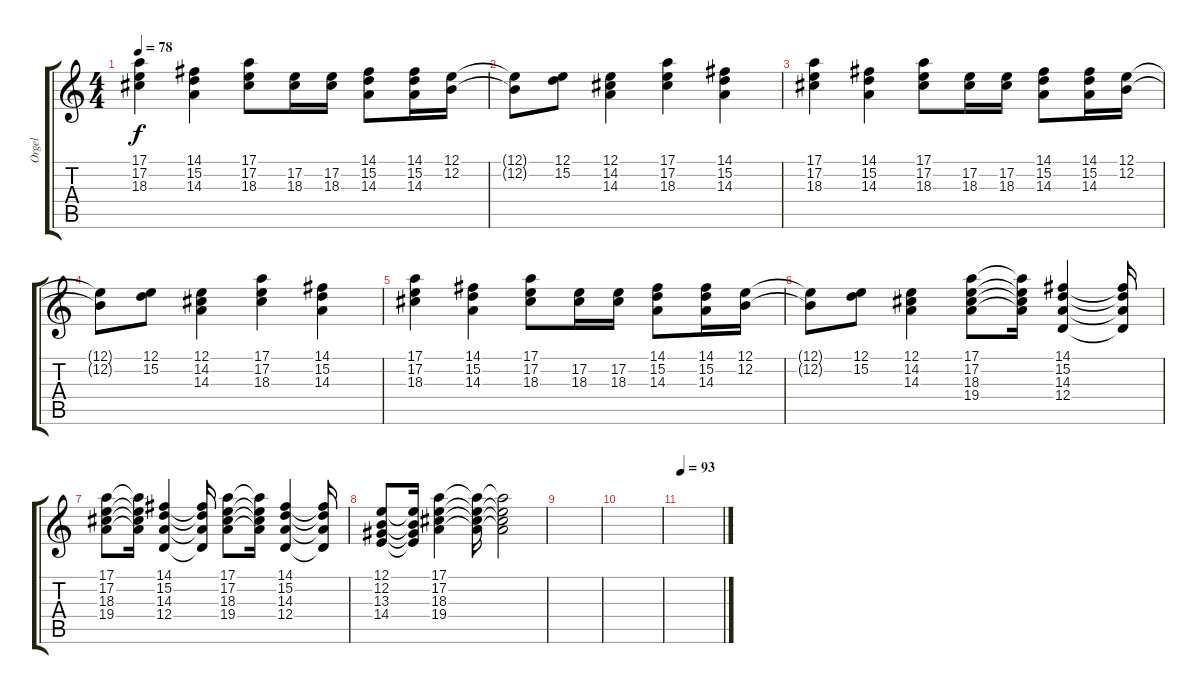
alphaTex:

\track ("Orgel" "Orgel") {instrument drawbarorgan}
\staff {score tabs}
\tuning (E4 B3 G3 D3 A2 E2) {hide}
\ts (4 4)
\tempo 78
\clef g2
\ks c
(17.1 17.2 18.3).4{dy f} (14.1 15.2 14.3).4 (17.1 17.2 18.3).8 (17.2 18.3).16 (17.2 18.3).16 (14.1 15.2 14.3).8 (14.1 15.2 14.3).16 (12.1 12.2).16 |
(12.1{t} 12.2{t}).8 (12.1 15.2).8 (12.1 14.2 14.3).4 (17.1 17.2 18.3).4 (14.1 15.2 14.3).4 |
(17.1 17.2 18.3).4 (14.1 15.2 14.3).4 (17.1 17.2 18.3).8 (17.2 18.3).16 (17.2 18.3).16 (14.1 15.2 14.3).8 (14.1 15.2 14.3).16 (12.1 12.2).16 |
(12.1{t} 12.2{t}).8 (12.1 15.2).8 (12.1 14.2 14.3).4 (17.1 17.2 18.3).4 (14.1 15.2 14.3).4 |
(17.1 17.2 18.3).4 (14.1 15.2 14.3).4 (17.1 17.2 18.3).8 (17.2 18.3).16 (17.2 18.3).16 (14.1 15.2 14.3).8 (14.1 15.2 14.3).16 (12.1 12.2).16 |
(12.1{t} 12.2{t}).8 (12.1 15.2).8 (12.1 14.2 14.3).4 (17.1 17.2 18.3 19.4).8 (17.1{t} 17.2{t} 18.3{t} 19.4{t}).16 (14.1 15.2 14.3 12.4).4 (14.1{t} 15.2{t} 14.3{t} 12.4{t}).16 |
(17.1 17.2 18.3 19.4).8 (17.1{t} 17.2{t} 18.3{t} 19.4{t}).16 (14.1 15.2 14.3 12.4).4 (14.1{t} 15.2{t} 14.3{t} 12.4{t}).16 (17.1 17.2 18.3 19.4).8 (17.1{t} 17.2{t} 18.3{t} 19.4{t}).16 (14.1 15.2 14.3 12.4).4 (14.1{t} 15.2{t} 14.3{t} 12.4{t}).16 |
(12.1 12.2 13.3 14.4).8 (12.1{t} 12.2{t} 13.3{t} 14.4{t}).16 (17.1 17.2 18.3 19.4).4 (17.1{t} 17.2{t} 18.3{t} 19.4{t}).16 (17.1{t} 17.2{t} 18.3{t} 19.4{t}).2 |
|
|
\tempo 93
